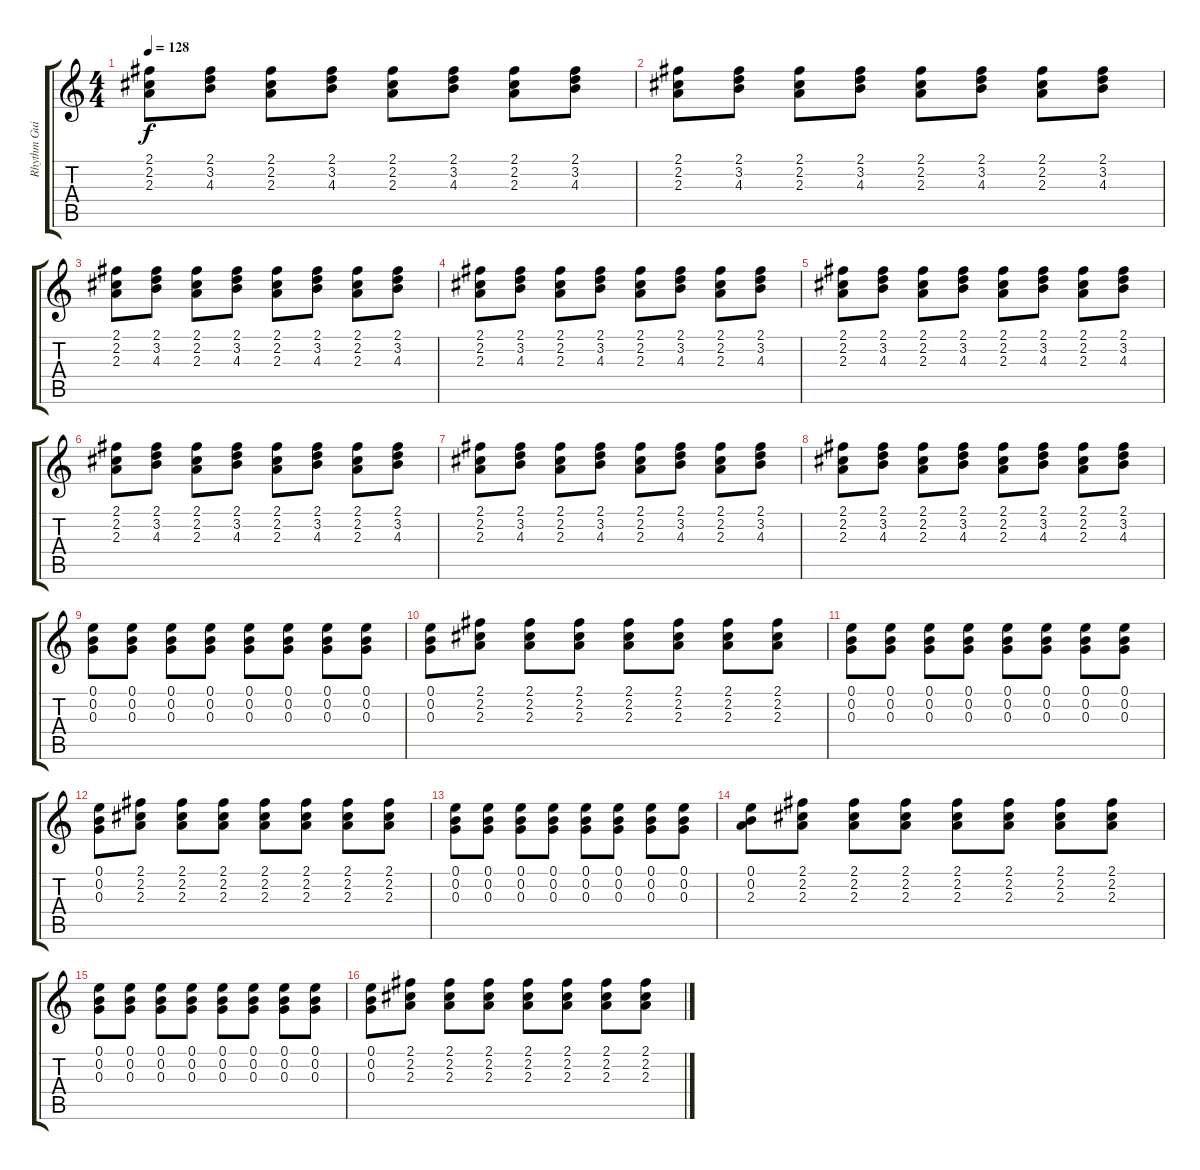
\track ("Rhythm Guitar 1" "Rhythm Gui") {instrument electricguitarmuted}
\staff {score tabs}
\tuning (E4 B3 G3 D3 A2 E2) {hide}
\ts (4 4)
\tempo 128
\clef g2
\ks c
(2.1 2.2 2.3).8{dy f} (2.1 3.2 4.3).8 (2.1 2.2 2.3).8 (2.1 3.2 4.3).8 (2.1 2.2 2.3).8 (2.1 3.2 4.3).8 (2.1 2.2 2.3).8 (2.1 3.2 4.3).8 |
(2.1 2.2 2.3).8 (2.1 3.2 4.3).8 (2.1 2.2 2.3).8 (2.1 3.2 4.3).8 (2.1 2.2 2.3).8 (2.1 3.2 4.3).8 (2.1 2.2 2.3).8 (2.1 3.2 4.3).8 |
(2.1 2.2 2.3).8 (2.1 3.2 4.3).8 (2.1 2.2 2.3).8 (2.1 3.2 4.3).8 (2.1 2.2 2.3).8 (2.1 3.2 4.3).8 (2.1 2.2 2.3).8 (2.1 3.2 4.3).8 |
(2.1 2.2 2.3).8 (2.1 3.2 4.3).8 (2.1 2.2 2.3).8 (2.1 3.2 4.3).8 (2.1 2.2 2.3).8 (2.1 3.2 4.3).8 (2.1 2.2 2.3).8 (2.1 3.2 4.3).8 |
(2.1 2.2 2.3).8 (2.1 3.2 4.3).8 (2.1 2.2 2.3).8 (2.1 3.2 4.3).8 (2.1 2.2 2.3).8 (2.1 3.2 4.3).8 (2.1 2.2 2.3).8 (2.1 3.2 4.3).8 |
(2.1 2.2 2.3).8 (2.1 3.2 4.3).8 (2.1 2.2 2.3).8 (2.1 3.2 4.3).8 (2.1 2.2 2.3).8 (2.1 3.2 4.3).8 (2.1 2.2 2.3).8 (2.1 3.2 4.3).8 |
(2.1 2.2 2.3).8 (2.1 3.2 4.3).8 (2.1 2.2 2.3).8 (2.1 3.2 4.3).8 (2.1 2.2 2.3).8 (2.1 3.2 4.3).8 (2.1 2.2 2.3).8 (2.1 3.2 4.3).8 |
(2.1 2.2 2.3).8 (2.1 3.2 4.3).8 (2.1 2.2 2.3).8 (2.1 3.2 4.3).8 (2.1 2.2 2.3).8 (2.1 3.2 4.3).8 (2.1 2.2 2.3).8 (2.1 3.2 4.3).8 |
(0.1 0.2 0.3).8 (0.1 0.2 0.3).8 (0.1 0.2 0.3).8 (0.1 0.2 0.3).8 (0.1 0.2 0.3).8 (0.1 0.2 0.3).8 (0.1 0.2 0.3).8 (0.1 0.2 0.3).8 |
(0.1 0.2 0.3).8 (2.1 2.2 2.3).8 (2.1 2.2 2.3).8 (2.1 2.2 2.3).8 (2.1 2.2 2.3).8 (2.1 2.2 2.3).8 (2.1 2.2 2.3).8 (2.1 2.2 2.3).8 |
(0.1 0.2 0.3).8 (0.1 0.2 0.3).8 (0.1 0.2 0.3).8 (0.1 0.2 0.3).8 (0.1 0.2 0.3).8 (0.1 0.2 0.3).8 (0.1 0.2 0.3).8 (0.1 0.2 0.3).8 |
(0.1 0.2 0.3).8 (2.1 2.2 2.3).8 (2.1 2.2 2.3).8 (2.1 2.2 2.3).8 (2.1 2.2 2.3).8 (2.1 2.2 2.3).8 (2.1 2.2 2.3).8 (2.1 2.2 2.3).8 |
(0.1 0.2 0.3).8 (0.1 0.2 0.3).8 (0.1 0.2 0.3).8 (0.1 0.2 0.3).8 (0.1 0.2 0.3).8 (0.1 0.2 0.3).8 (0.1 0.2 0.3).8 (0.1 0.2 0.3).8 |
(0.1 0.2 2.3).8 (2.1 2.2 2.3).8 (2.1 2.2 2.3).8 (2.1 2.2 2.3).8 (2.1 2.2 2.3).8 (2.1 2.2 2.3).8 (2.1 2.2 2.3).8 (2.1 2.2 2.3).8 |
(0.1 0.2 0.3).8 (0.1 0.2 0.3).8 (0.1 0.2 0.3).8 (0.1 0.2 0.3).8 (0.1 0.2 0.3).8 (0.1 0.2 0.3).8 (0.1 0.2 0.3).8 (0.1 0.2 0.3).8 |
(0.1 0.2 0.3).8 (2.1 2.2 2.3).8 (2.1 2.2 2.3).8 (2.1 2.2 2.3).8 (2.1 2.2 2.3).8 (2.1 2.2 2.3).8 (2.1 2.2 2.3).8 (2.1 2.2 2.3).8
